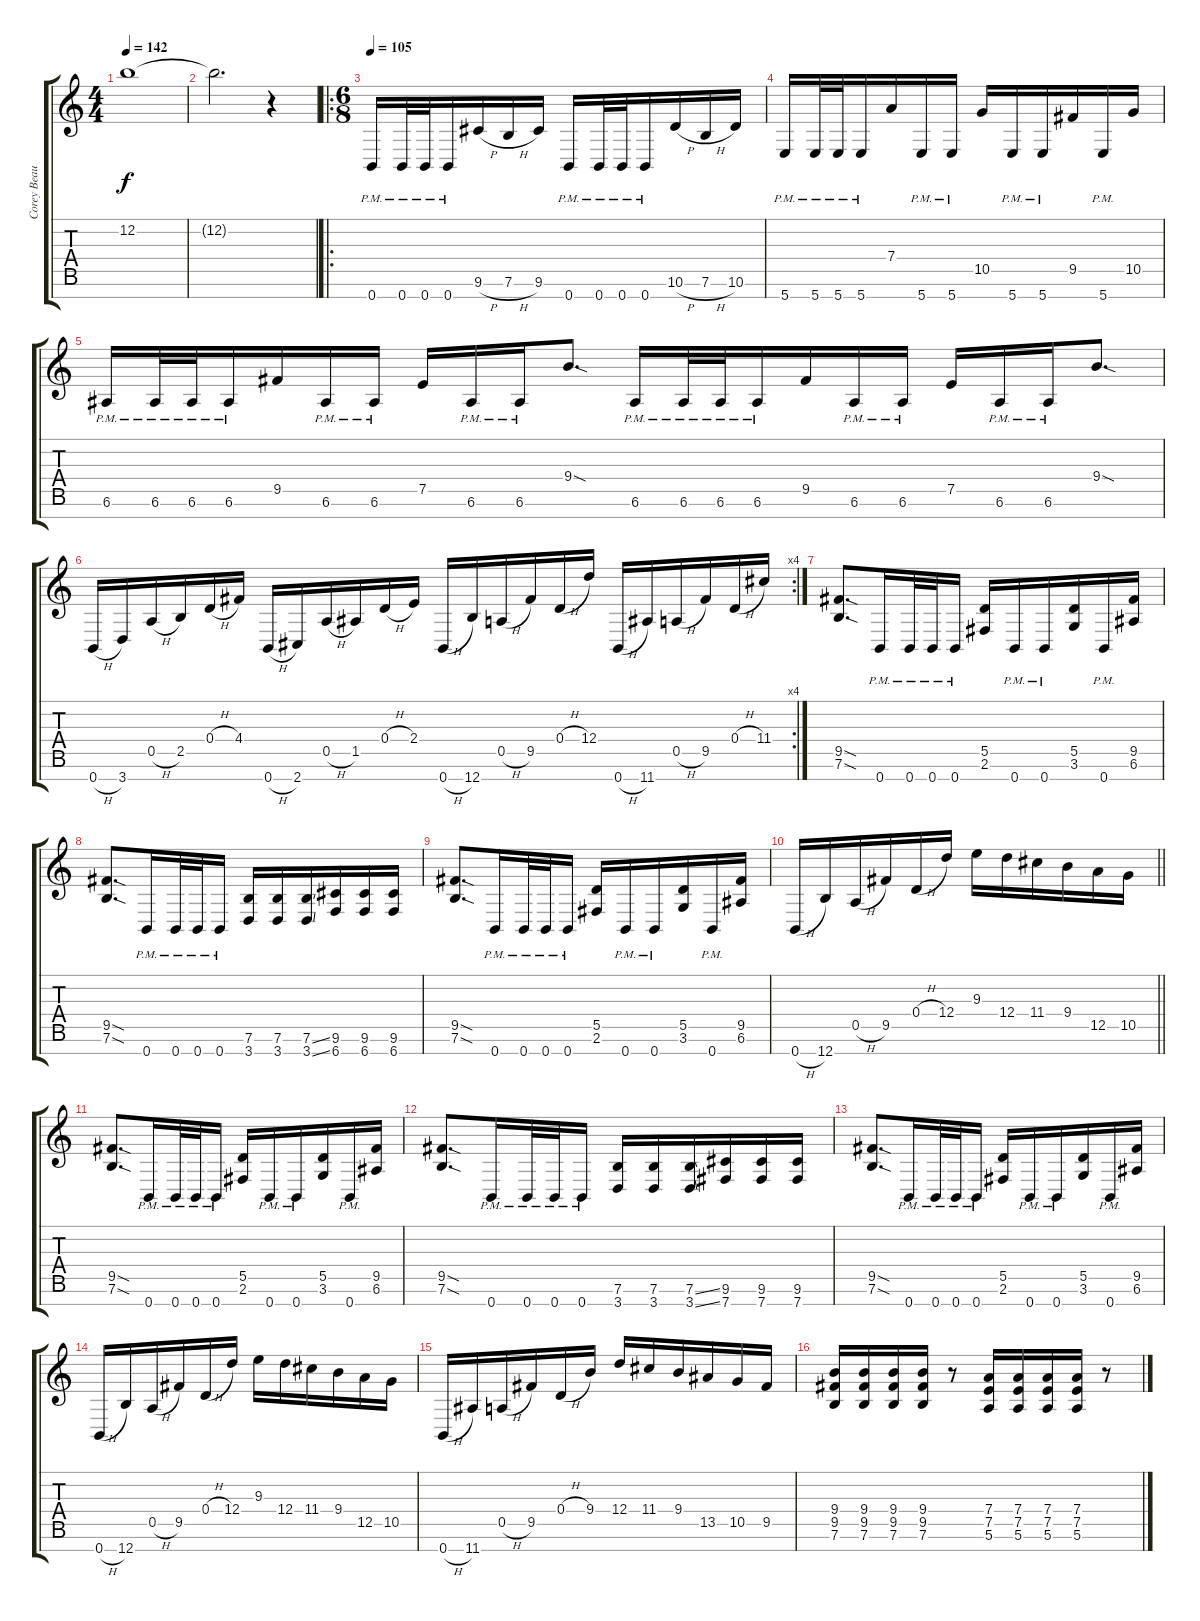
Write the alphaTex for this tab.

\track ("Corey Beaulieu" "Corey Beau") {instrument distortionguitar}
\staff {score tabs}
\tuning (E4 B3 G3 D3 A2 E2 B1) {hide}
\ts (4 4)
\tempo 142
\clef g2
\ks c
12.2.1{dy f} |
12.2{t}.2{d} r.4 |
\ro
\ts (6 8)
\tempo 105
0.7{pm}.16 0.7{pm}.32 0.7{pm}.32 0.7{pm}.16 9.6{h}.16 7.6{h}.16 9.6.16 0.7{pm}.16 0.7{pm}.32 0.7{pm}.32 0.7{pm}.16 10.6{h}.16 7.6{h}.16 10.6.16 |
5.7{pm}.16 5.7{pm}.32 5.7{pm}.32 5.7{pm}.16 7.4.16 5.7{pm}.16 5.7{pm}.16 10.5.16 5.7{pm}.16 5.7{pm}.16 9.5.16 5.7{pm}.16 10.5.16 |
6.6{pm}.16 6.6{pm}.32 6.6{pm}.32 6.6{pm}.16 9.5.16 6.6{pm}.16 6.6{pm}.16 7.5.16 6.6{pm}.16 6.6{pm}.16 9.4{sod}.8{d} 6.6{pm}.16 6.6{pm}.32 6.6{pm}.32 6.6{pm}.16 9.5.16 6.6{pm}.16 6.6{pm}.16 7.5.16 6.6{pm}.16 6.6{pm}.16 9.4{sod}.8{d} |
\rc 4
0.7{h}.16 3.7.16 0.5{h}.16 2.5.16 0.4{h}.16 4.4.16 0.7{h}.16 2.7.16 0.5{h}.16 1.5.16 0.4{h}.16 2.4.16 0.7{h}.16 12.7.16 0.5{h}.16 9.5.16 0.4{h}.16 12.4.16 0.7{h}.16 11.7.16 0.5{h}.16 9.5.16 0.4{h}.16 11.4.16 |
(9.5{sod} 7.6{sod}).8{d} 0.7{pm}.16 0.7{pm}.32 0.7{pm}.32 0.7{pm}.16 (5.5 2.6).16 0.7{pm}.16 0.7{pm}.16 (5.5 3.6).16 0.7{pm}.16 (9.5 6.6).16 |
(9.5{sod} 7.6{sod}).8{d} 0.7{pm}.16 0.7{pm}.32 0.7{pm}.32 0.7{pm}.16 (7.6 3.7).16 (7.6 3.7).16 (7.6{ss} 3.7{ss}).16 (9.6 6.7).16 (9.6 6.7).16 (9.6 6.7).16 |
(9.5{sod} 7.6{sod}).8{d} 0.7{pm}.16 0.7{pm}.32 0.7{pm}.32 0.7{pm}.16 (5.5 2.6).16 0.7{pm}.16 0.7{pm}.16 (5.5 3.6).16 0.7{pm}.16 (9.5 6.6).16 |
\barLineRight lightlight
0.7{h}.16 12.7.16 0.5{h}.16 9.5.16 0.4{h}.16 12.4.16 9.3.16 12.4.16 11.4.16 9.4.16 12.5.16 10.5.16 |
(9.5{sod} 7.6{sod}).8{d} 0.7{pm}.16 0.7{pm}.32 0.7{pm}.32 0.7{pm}.16 (5.5 2.6).16 0.7{pm}.16 0.7{pm}.16 (5.5 3.6).16 0.7{pm}.16 (9.5 6.6).16 |
(9.5{sod} 7.6{sod}).8{d} 0.7{pm}.16 0.7{pm}.32 0.7{pm}.32 0.7{pm}.16 (7.6 3.7).16 (7.6 3.7).16 (7.6{ss} 3.7{ss}).16 (9.6 7.7).16 (9.6 7.7).16 (9.6 7.7).16 |
(9.5{sod} 7.6{sod}).8{d} 0.7{pm}.16 0.7{pm}.32 0.7{pm}.32 0.7{pm}.16 (5.5 2.6).16 0.7{pm}.16 0.7{pm}.16 (5.5 3.6).16 0.7{pm}.16 (9.5 6.6).16 |
0.7{h}.16 12.7.16 0.5{h}.16 9.5.16 0.4{h}.16 12.4.16 9.3.16 12.4.16 11.4.16 9.4.16 12.5.16 10.5.16 |
0.7{h}.16 11.7.16 0.5{h}.16 9.5.16 0.4{h}.16 9.4.16 12.4.16 11.4.16 9.4.16 13.5.16 10.5.16 9.5.16 |
(9.4 9.5 7.6).16 (9.4 9.5 7.6).16 (9.4 9.5 7.6).16 (9.4 9.5 7.6).16 r.8 (7.4 7.5 5.6).16 (7.4 7.5 5.6).16 (7.4 7.5 5.6).16 (7.4 7.5 5.6).16 r.8
